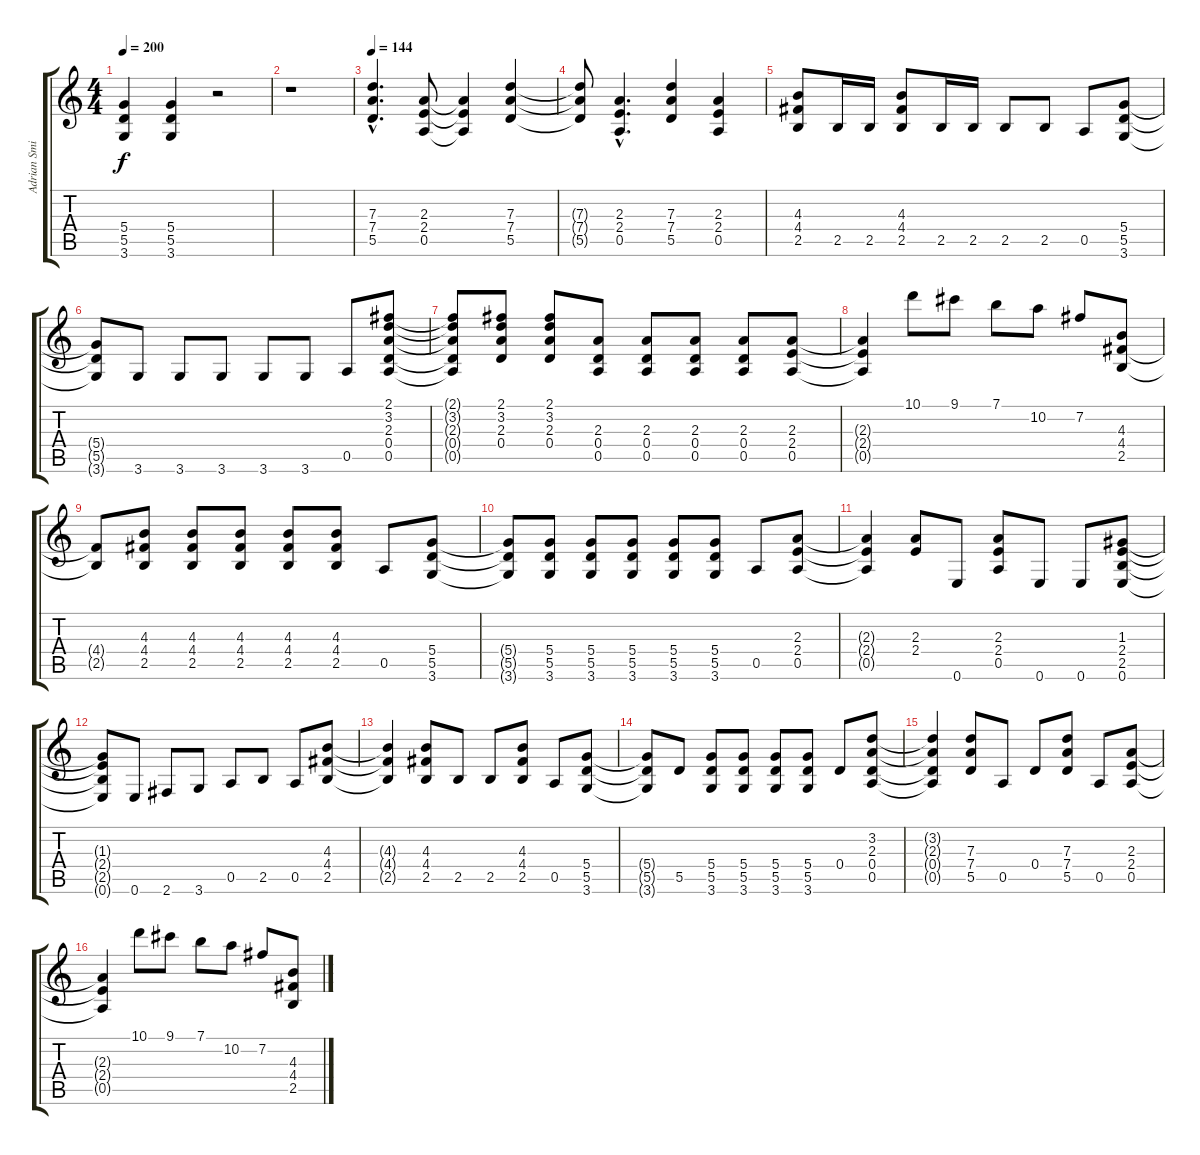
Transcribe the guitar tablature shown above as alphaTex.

\track ("Adrian Smith" "Adrian Smi") {instrument distortionguitar}
\staff {score tabs}
\tuning (E4 B3 G3 D3 A2 E2) {hide}
\ts (4 4)
\tempo 200
\clef g2
\ks c
(5.4 5.5 3.6).4{dy f} (5.4 5.5 3.6).4 r.2 |
r.1 |
\tempo 144
(7.3{hac} 7.4{hac} 5.5{hac}).4{d} (2.3 2.4 0.5).8 (2.3{t} 2.4{t} 0.5{t}).4 (7.3 7.4 5.5).4 |
(7.3{t} 7.4{t} 5.5{t}).8 (2.3{hac} 2.4{hac} 0.5{hac}).4{d} (7.3 7.4 5.5).4 (2.3 2.4 0.5).4 |
(4.3 4.4 2.5).8 2.5.16 2.5.16 (4.3 4.4 2.5).8 2.5.16 2.5.16 2.5.8 2.5.8 0.5.8 (5.4 5.5 3.6).8 |
(5.4{t} 5.5{t} 3.6{t}).8 3.6.8 3.6.8 3.6.8 3.6.8 3.6.8 0.5.8 (2.1 3.2 2.3 0.4 0.5).8 |
(2.1{t} 3.2{t} 2.3{t} 0.4{t} 0.5{t}).8 (2.1 3.2 2.3 0.4).8 (2.1 3.2 2.3 0.4).8 (2.3 0.4 0.5).8 (2.3 0.4 0.5).8 (2.3 0.4 0.5).8 (2.3 0.4 0.5).8 (2.3 2.4 0.5).8 |
(2.3{t} 2.4{t} 0.5{t}).4 10.1.8 9.1.8 7.1.8 10.2.8 7.2.8 (4.3 4.4 2.5).8 |
(4.4{t} 2.5{t}).8 (4.3 4.4 2.5).8 (4.3 4.4 2.5).8 (4.3 4.4 2.5).8 (4.3 4.4 2.5).8 (4.3 4.4 2.5).8 0.5.8 (5.4 5.5 3.6).8 |
(5.4{t} 5.5{t} 3.6{t}).8 (5.4 5.5 3.6).8 (5.4 5.5 3.6).8 (5.4 5.5 3.6).8 (5.4 5.5 3.6).8 (5.4 5.5 3.6).8 0.5.8 (2.3 2.4 0.5).8 |
(2.3{t} 2.4{t} 0.5{t}).4 (2.3 2.4).8 0.6.8 (2.3 2.4 0.5).8 0.6.8 0.6.8 (1.3 2.4 2.5 0.6).8 |
(1.3{t} 2.4{t} 2.5{t} 0.6{t}).8 0.6.8 2.6.8 3.6.8 0.5.8 2.5.8 0.5.8 (4.3 4.4 2.5).8 |
(4.3{t} 4.4{t} 2.5{t}).4 (4.3 4.4 2.5).8 2.5.8 2.5.8 (4.3 4.4 2.5).8 0.5.8 (5.4 5.5 3.6).8 |
(5.4{t} 5.5{t} 3.6{t}).8 5.5.8 (5.4 5.5 3.6).8 (5.4 5.5 3.6).8 (5.4 5.5 3.6).8 (5.4 5.5 3.6).8 0.4.8 (3.2 2.3 0.4 0.5).8 |
(3.2{t} 2.3{t} 0.4{t} 0.5{t}).4 (7.3 7.4 5.5).8 0.5.8 0.4.8 (7.3 7.4 5.5).8 0.5.8 (2.3 2.4 0.5).8 |
(2.3{t} 2.4{t} 0.5{t}).4 10.1.8 9.1.8 7.1.8 10.2.8 7.2.8 (4.3 4.4 2.5).8
